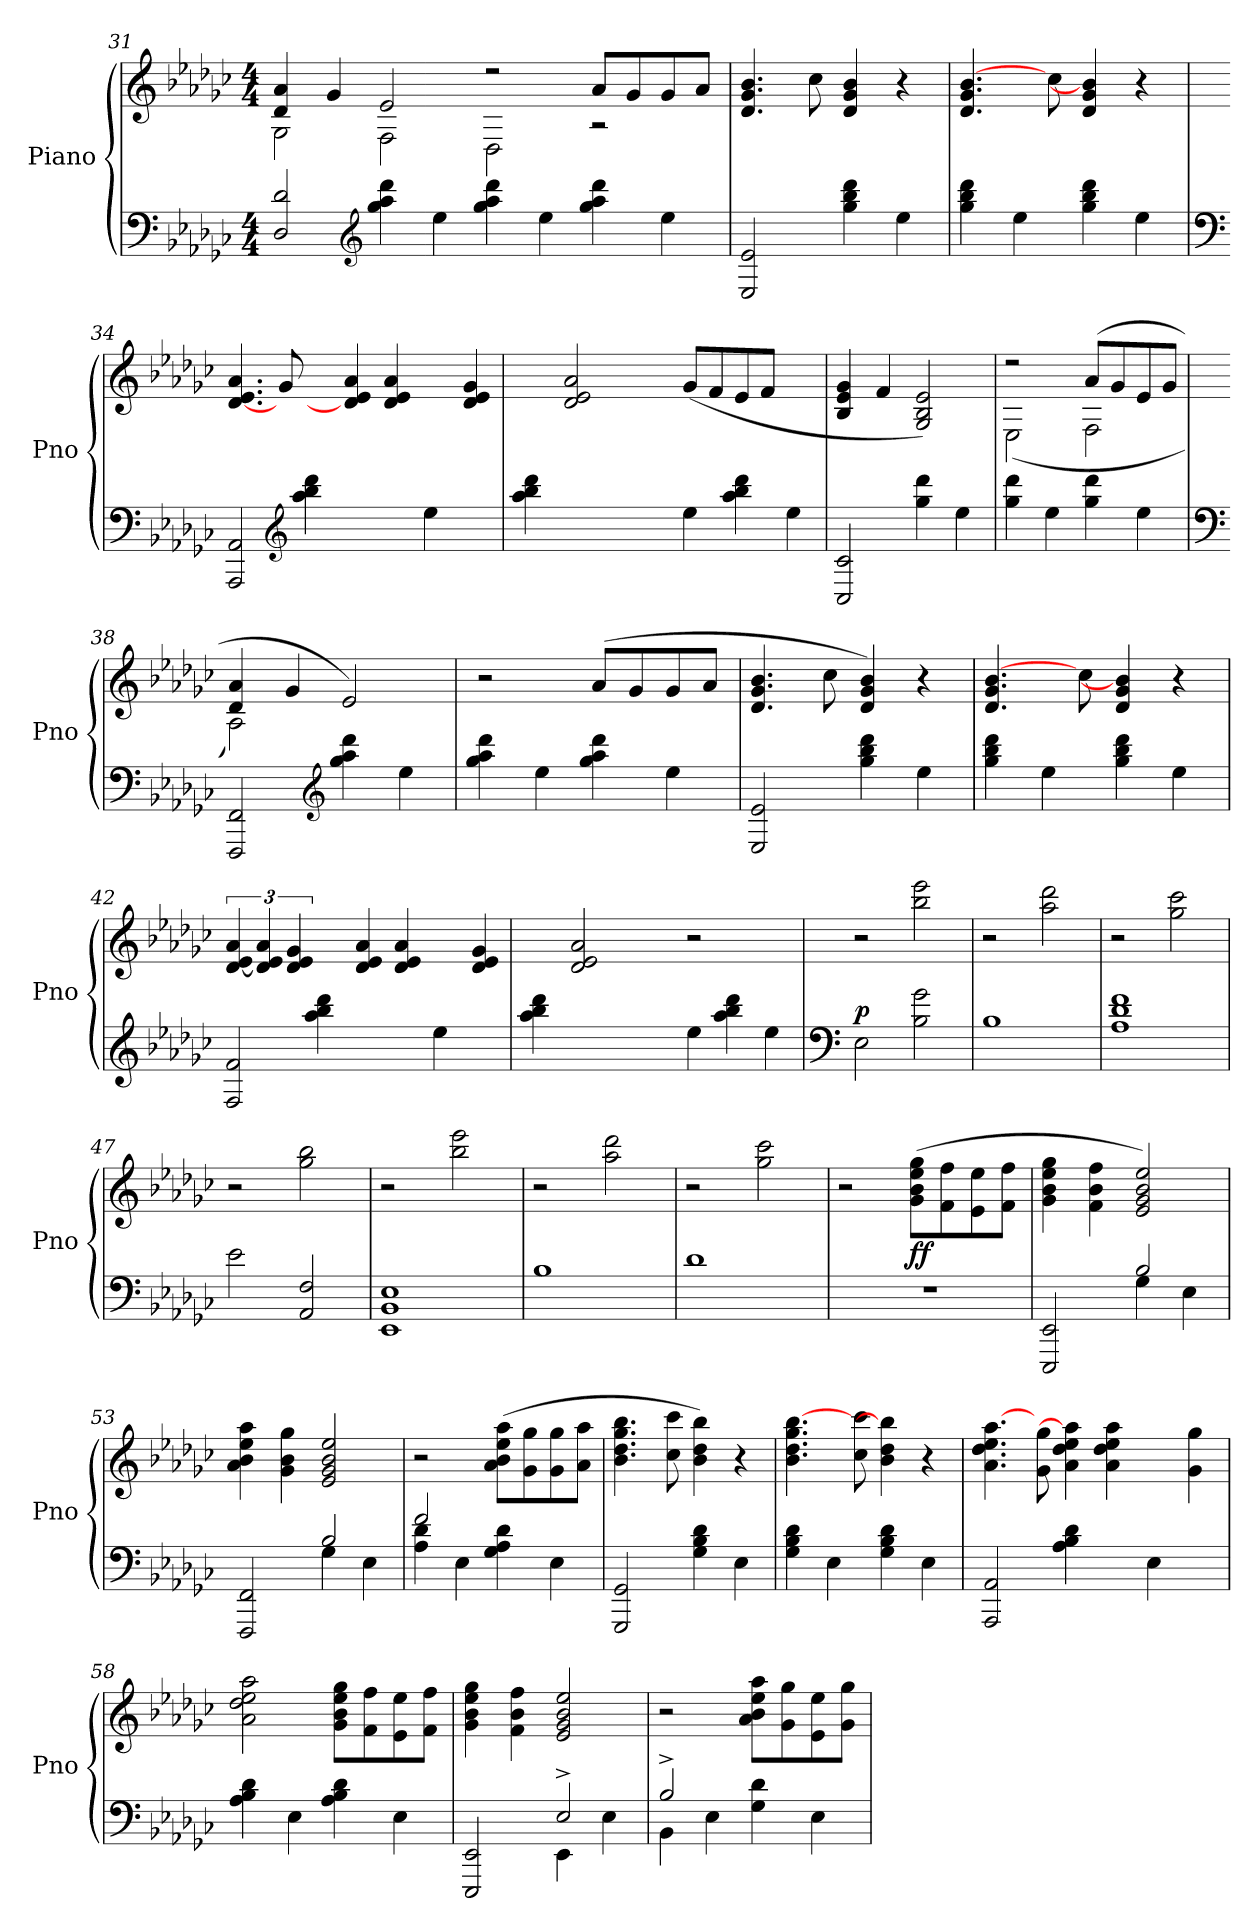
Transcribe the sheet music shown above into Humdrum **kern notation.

**kern	**kern	**dynam
*part1	*part1	*part1
*staff2	*staff1	*staff1/2
*I"Piano	*	*
*I'Pno	*	*
*clefF4	*clefG2	*
*k[b-e-a-d-g-c-]	*k[b-e-a-d-g-c-]	*
*M4/4	*M4/4	*
=31	=31	=31
*	*^	*
2D-/ 2d-/	4d-/ 4a-/	2G-\	.
.	4g-/	.	.
*clefG2	*	*	*
4gg-\ 4aa-\ 4ddd-\	2e-/	2F\	.
4ee-\	.	.	.
4gg-\ 4aa-\ 4ddd-\	2rdd	2D-\	.
4ee-\	.	.	.
4gg-\ 4aa-\ 4ddd-\	8a-/L	2r	.
.	8g-/	.	.
4ee-\	8g-/	.	.
.	8a-/J	.	.
*	*v	*v	*
=32	=32	=32
2E-/ 2e-/	4.d-/ 4.g-/ 4.b-/	.
.	8cc-\	.
4gg-\ 4bb-\ 4ddd-\	4d-/ 4g-/ 4b-/	.
4ee-\	4r	.
=33	=33	=33
4gg-\ 4bb-\ 4ddd-\	4.d-/ 4.g-/ [>4.b-/	.
4ee-\	.	.
.	8cc-\	.
4gg-\ 4bb-\ 4ddd-\	4d-/ 4g-/ 4b-/]	.
4ee-\	4r	.
!!LO:PB:g=z
=34	=34	=34
*clefF4	*	*
2AAA-/ 2AA-/	[<4.d-/ 4.e-/ 4.a-/	.
.	8g-/	.
*clefG2	*	*
4aa-\ 4bb-\ 4ddd-\	4ryy	.
4ryy	4d-/] 4e-/ 4a-/	.
4ryy	4d-/ 4e-/ 4a-/	.
4ee-\	4ryy	.
4ryy	4d-/ 4e-/ 4g-/	.
=35	=35	=35
4aa-\ 4bb-\ 4ddd-\	4ryy	.
4ryy	2d-/ 2e-/ 2a-/	.
2ryy	.	.
.	4ryy	.
4ee-\	(<8g-/L	.
.	8f/	.
4aa-\ 4bb-\ 4ddd-\	8e-/	.
.	8f/J	.
4ee-\	4ryy	.
=36	=36	=36
2C-/ 2c-/	4B-/ 4e-/ 4g-/	.
.	4f/	.
4gg-\ 4ddd-\	2G-/ 2B-/ 2e-/)	.
4ee-\	.	.
=37	=37	=37
*	*^	*
4gg-\ 4ddd-\	2r	(<2E-\	.
4ee-\	.	.	.
4gg-\ 4ddd-\	(>8a-/L	2F\	.
.	8g-/	.	.
4ee-\	8e-/	.	.
.	8g-/J	.	.
=38	=38	=38	=38
*clefF4	*	*	*
2FFF/ 2FF/	4d-/ 4a-/	2A-\)	.
.	4g-/	.	.
*clefG2	*	*	*
4gg-\ 4aa-\ 4ddd-\	2e-/)	2ryy	.
4ee-\	.	.	.
*	*v	*v	*
!!LO:LB:g=z
=39	=39	=39
4gg-\ 4aa-\ 4ddd-\	2r	.
4ee-\	.	.
4gg-\ 4aa-\ 4ddd-\	(<8a-/L	.
.	8g-/	.
4ee-\	8g-/	.
.	8a-/J	.
=40	=40	=40
2E-/ 2e-/	4.d-/ 4.g-/ 4.b-/	.
.	8cc-\	.
4gg-\ 4bb-\ 4ddd-\	4d-/ 4g-/ 4b-/)	.
4ee-\	4r	.
=41	=41	=41
4gg-\ 4bb-\ 4ddd-\	4.d-/ 4.g-/ [>4.b-/	.
4ee-\	.	.
.	8cc-\	.
4gg-\ 4bb-\ 4ddd-\	4d-/ 4g-/ 4b-/]	.
4ee-\	4r	.
=42	=42	=42
2F/ 2f/	[<6d-/ 6e-/ 6a-/	.
.	6d-/] 6e-/ 6a-/	.
.	6d-/ 6e-/ 6g-/	.
4aa-\ 4bb-\ 4ddd-\	4ryy	.
4ryy	4d-/ 4e-/ 4a-/	.
4ryy	4d-/ 4e-/ 4a-/	.
4ee-\	4ryy	.
4ryy	4d-/ 4e-/ 4g-/	.
=43	=43	=43
4aa-\ 4bb-\ 4ddd-\	4ryy	.
4ryy	2d-/ 2e-/ 2a-/	.
2ryy	.	.
.	4ryy	.
4ee-\	2r	.
4aa-\ 4bb-\ 4ddd-\	.	.
4ee-\	4ryy	.
!!LO:LB:g=z
=44	=44	=44
*clefF4	*	*
!	!	!LO:DY:a=2
2E-\	2r	p
2B-\ 2g-\	2bb-\ 2eee-\	.
=45	=45	=45
1B-	2r	.
.	2aa-\ 2ddd-\	.
=46	=46	=46
*^	*	*
1d- 1f	1A-	2r	.
.	.	2gg-\ 2ccc-\	.
*v	*v	*	*
=47	=47	=47
2e-\	2r	.
2AA-/ 2F/	2gg-\ 2bb-\	.
=48	=48	=48
*^	*	*
*	*^	*	*
1E-	1BB-	1EE-	2r	.
.	.	.	2bb-\ 2eee-\	.
*v	*v	*v	*	*
=49	=49	=49
1B-	2r	.
.	2aa-\ 2ddd-\	.
=50	=50	=50
1d-	2r	.
.	2gg-\ 2ccc-\	.
=51	=51	=51
1r	2r	.
!	!	!LO:DY:b
.	(>8g-\ 8b-\ 8ee-\ 8gg-\L	ff
.	8f\ 8ff\	.
.	8e-\ 8ee-\	.
.	8f\ 8ff\J	.
=52	=52	=52
*^	*	*
2EEE-/ 2EE-/	2ryy	4g-\ 4b-\ 4ee-\ 4gg-\	.
.	.	4f\ 4b-\ 4ff\	.
2B-/	4G-\	2e-/ 2g-/ 2b-/ 2ee-/)	.
.	4E-\	.	.
!!LO:LB:g=z
=53	=53	=53	=53
2FFF/ 2FF/	2ryy	4a-\ 4b-\ 4ee-\ 4aa-\	.
.	.	4g-\ 4b-\ 4gg-\	.
2B-/	4G-\	2e-/ 2g-/ 2b-/ 2ee-/	.
.	4E-\	.	.
=54	=54	=54	=54
2f/	4A-\ 4d-\	2r	.
.	4E-\	.	.
2ryy	4G-\ 4A-\ 4d-\	(>8a-\ 8b-\ 8ee-\ 8aa-\L	.
.	.	8g-\ 8gg-\	.
.	4E-\	8g-\ 8gg-\	.
.	.	8a-\ 8aa-\J	.
*v	*v	*	*
=55	=55	=55
2GGG-/ 2GG-/	4.b-\ 4.dd-\ 4.gg-\ 4.bb-\	.
.	8cc-\ 8ccc-\	.
4G-\ 4B-\ 4d-\	4b-\ 4dd-\ 4bb-\)	.
4E-\	4r	.
=56	=56	=56
4G-\ 4B-\ 4d-\	4.b-\ 4.dd-\ 4.gg-\ [>4.bb-\	.
4E-\	.	.
.	8cc-\ 8ccc-\	.
4G-\ 4B-\ 4d-\	4b-\ 4dd-\ 4bb-\]	.
4E-\	4r	.
=57	=57	=57
2AAA-/ 2AA-/	4.a-\ 4.dd-\ 4.ee-\ [>4.aa-\	.
.	8g-\ 8gg-\	.
4A-\ 4B-\ 4d-\	4a-\ 4dd-\ 4ee-\ 4aa-\]	.
4ryy	4a-\ 4dd-\ 4ee-\ 4aa-\	.
4E-\	4ryy	.
4ryy	4g-\ 4gg-\	.
=58	=58	=58
4A-\ 4B-\ 4d-\	2a-\ 2dd-\ 2ee-\ 2aa-\	.
4E-\	.	.
4A-\ 4B-\ 4d-\	8g-\ 8b-\ 8ee-\ 8gg-\L	.
.	8f\ 8ff\	.
4E-\	8e-\ 8ee-\	.
.	8f\ 8ff\J	.
!!LO:LB:g=z
=59	=59	=59
*^	*	*
2EEE-/ 2EE-/	2ryy	4g-\ 4b-\ 4ee-\ 4gg-\	.
.	.	4f\ 4b-\ 4ff\	.
2E-^/	4EE-\	2e-/ 2g-/ 2b-/ 2ee-/	.
.	4E-\	.	.
=60	=60	=60	=60
2B-^/	4BB-\	2r	.
.	4E-\	.	.
2ryy	4G-\ 4d-\	8a-\ 8b-\ 8ee-\ 8aa-\L	.
.	.	8g-\ 8gg-\	.
.	4E-\	8e-\ 8ee-\	.
.	.	8g-\ 8gg-\J	.
*v	*v	*	*
=	=	=
*-	*-	*-
